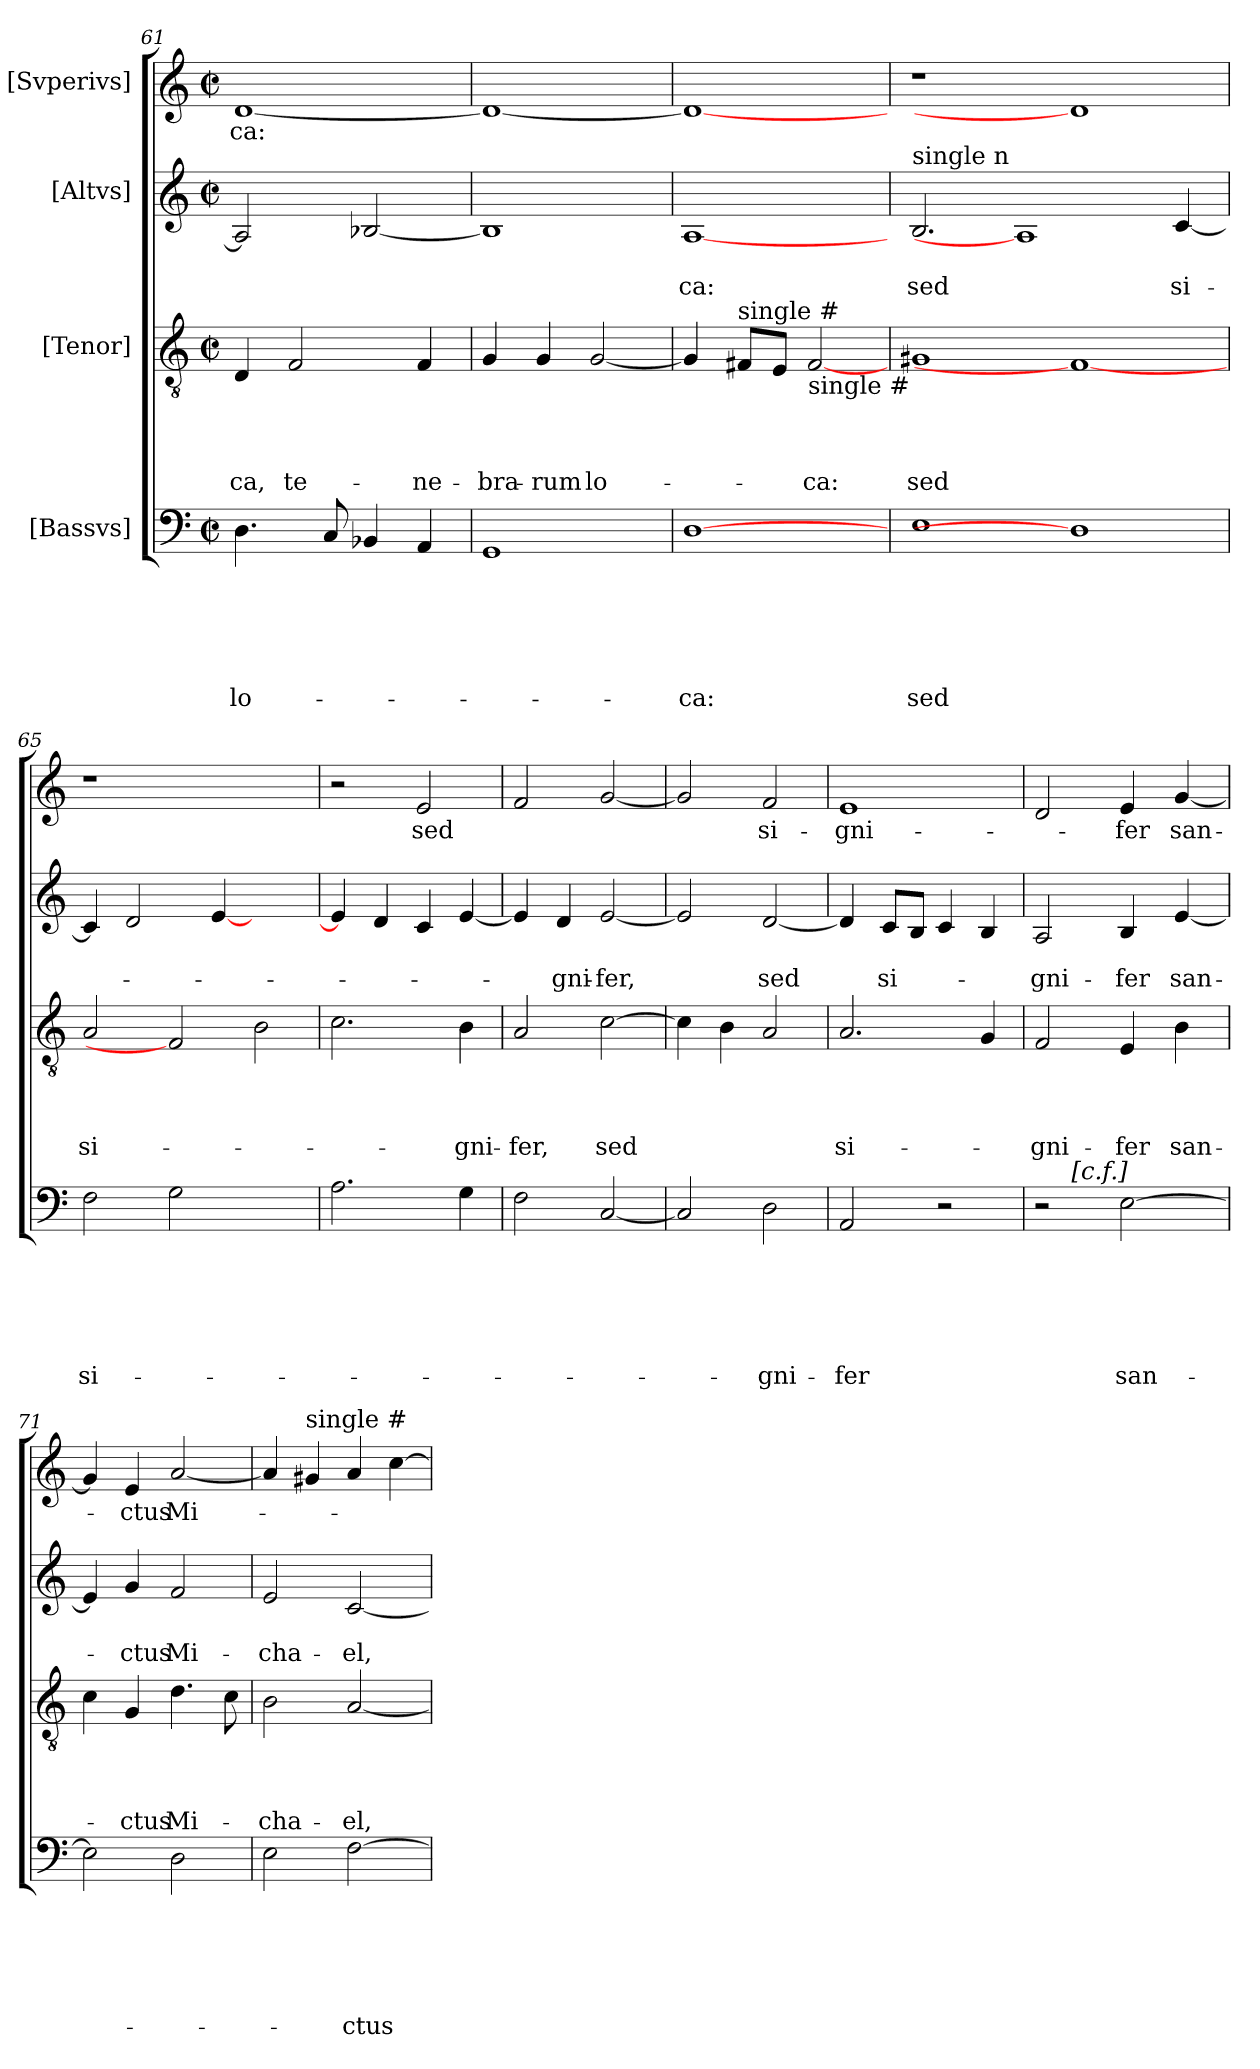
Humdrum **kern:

**kern	**text	**text	**text	**text	**text	**text	**kern	**text	**text	**text	**text	**kern	**text	**text	**kern	**text
*part4	*part4	*part4	*part4	*part4	*part4	*part4	*part3	*part3	*part3	*part3	*part3	*part2	*part2	*part2	*part1	*part1
*staff4	*staff4	*staff4	*staff4	*staff4	*staff4	*staff4	*staff3	*staff3	*staff3	*staff3	*staff3	*staff2	*staff2	*staff2	*staff1	*staff1
*I"[Bassvs]	*	*	*	*	*	*	*I"[Tenor]	*	*	*	*	*I"[Altvs]	*	*	*I"[Svperivs]	*
*clefF4	*	*	*	*	*	*	*clefGv2	*	*	*	*	*clefG2	*	*	*clefG2	*
*k[]	*	*	*	*	*	*	*k[]	*	*	*	*	*k[]	*	*	*k[]	*
*C:	*	*	*	*	*	*	*C:	*	*	*	*	*C:	*	*	*C:	*
*M2/2	*	*	*	*	*	*	*M2/2	*	*	*	*	*M2/2	*	*	*M2/2	*
*met(c|)	*	*	*	*	*	*	*met(c|)	*	*	*	*	*met(c|)	*	*	*met(c|)	*
=61	=61	=61	=61	=61	=61	=61	=61	=61	=61	=61	=61	=61	=61	=61	=61	=61
!	!	!	!	!	!	!LO:LY:b	!	!	!	!	!LO:LY:b	!	!	!	!	!LO:LY:b
4.D\	.	.	.	.	.	lo-	4D/	.	.	.	-ca,	2A/]	.	.	[<1d	-ca:
!	!	!	!	!	!	!	!	!	!	!	!LO:LY:b	!	!	!	!	!
.	.	.	.	.	.	.	2F/	.	.	.	te-	.	.	.	.	.
8C/	.	.	.	.	.	.	.	.	.	.	.	.	.	.	.	.
4BB-X/	.	.	.	.	.	.	.	.	.	.	.	[<2B-X/	.	.	.	.
!	!	!	!	!	!	!	!	!	!	!	!LO:LY:b	!	!	!	!	!
4AA/	.	.	.	.	.	.	4F/	.	.	.	-ne-	.	.	.	.	.
=62	=62	=62	=62	=62	=62	=62	=62	=62	=62	=62	=62	=62	=62	=62	=62	=62
!	!	!	!	!	!	!	!	!	!	!	!LO:LY:b	!	!	!	!	!
1GG	.	.	.	.	.	.	4G/	.	.	.	-bra-	1B-]	.	.	1d_	.
!	!	!	!	!	!	!	!	!	!	!	!LO:LY:b	!	!	!	!	!
.	.	.	.	.	.	.	4G/	.	.	.	-rum	.	.	.	.	.
!	!	!	!	!	!	!	!	!	!	!	!LO:LY:b	!	!	!	!	!
.	.	.	.	.	.	.	[<2G/	.	.	.	lo-	.	.	.	.	.
=63	=63	=63	=63	=63	=63	=63	=63	=63	=63	=63	=63	=63	=63	=63	=63	=63
!	!	!	!	!	!	!LO:LY:b	!	!	!	!	!	!	!	!LO:LY:b	!	!
[1D	.	.	.	.	.	-ca:	4G/]	.	.	.	.	[1A	.	-ca:	1d_	.
!	!	!	!	!	!	!	!LO:TX:a:t=single #	!	!	!	!	!	!	!	!	!
.	.	.	.	.	.	.	8F#/L	.	.	.	.	.	.	.	.	.
.	.	.	.	.	.	.	8E/J	.	.	.	.	.	.	.	.	.
!	!	!	!	!	!	!	!LO:TX:b:t=single #	!	!	!	!	!	!	!	!	!
!	!	!	!	!	!	!	!	!	!	!	!LO:LY:b	!	!	!	!	!
.	.	.	.	.	.	.	[2F#	.	.	.	-ca:	.	.	.	.	.
!!LO:LB:g=z
=64	=64	=64	=64	=64	=64	=64	=64	=64	=64	=64	=64	=64	=64	=64	=64	=64
!	!	!	!	!	!	!	!	!	!	!	!	!LO:TX:a:t=single n	!	!	!	!
!	!	!	!	!	!	!LO:LY:b	!	!	!	!	!LO:LY:b	!	!	!LO:LY:b	!	!
1E	.	.	.	.	.	sed	1G#X	.	.	.	sed	2.B/	.	sed	1r	.
.	.	.	.	.	.	.	.	.	.	.	.	1A]	.	.	.	.
1D]	.	.	.	.	.	.	1F#_	.	.	.	.	.	.	.	1d]	.
!	!	!	!	!	!	!	!	!	!	!	!	!	!	!LO:LY:b	!	!
.	.	.	.	.	.	.	.	.	.	.	.	[<4c/	.	si-	.	.
=65	=65	=65	=65	=65	=65	=65	=65	=65	=65	=65	=65	=65	=65	=65	=65	=65
!	!	!	!	!	!	!LO:LY:b	!	!	!	!	!LO:LY:b	!	!	!	!	!
2F\	.	.	.	.	.	si-	2A/	.	.	.	si-	4c/]	.	.	1r	.
.	.	.	.	.	.	.	.	.	.	.	.	2d/	.	.	.	.
2G\	.	.	.	.	.	.	2F#]	.	.	.	.	.	.	.	.	.
.	.	.	.	.	.	.	.	.	.	.	.	[<4e/	.	.	.	.
2ryy	.	.	.	.	.	.	2B\	.	.	.	.	2ryy	.	.	2ryy	.
=66	=66	=66	=66	=66	=66	=66	=66	=66	=66	=66	=66	=66	=66	=66	=66	=66
2.A\	.	.	.	.	.	.	2.c\	.	.	.	.	4e/]	.	.	2r	.
.	.	.	.	.	.	.	.	.	.	.	.	4d/	.	.	.	.
!	!	!	!	!	!	!	!	!	!	!	!	!	!	!	!	!LO:LY:b
.	.	.	.	.	.	.	.	.	.	.	.	4c/	.	.	2e/	sed
!	!	!	!	!	!	!	!	!	!	!	!LO:LY:b	!	!	!	!	!
4G\	.	.	.	.	.	.	4B\	.	.	.	-gni-	[<4e/	.	.	.	.
=67	=67	=67	=67	=67	=67	=67	=67	=67	=67	=67	=67	=67	=67	=67	=67	=67
!	!	!	!	!	!	!	!	!	!	!	!LO:LY:b	!	!	!	!	!
2F\	.	.	.	.	.	.	2A/	.	.	.	-fer,	4e/]	.	.	2f/	.
!	!	!	!	!	!	!	!	!	!	!	!	!	!	!LO:LY:b	!	!
.	.	.	.	.	.	.	.	.	.	.	.	4d/	.	-gni-	.	.
!	!	!	!	!	!	!	!	!	!	!	!LO:LY:b	!	!	!LO:LY:b	!	!
[<2C/	.	.	.	.	.	.	[>2c\	.	.	.	sed	[<2e/	.	-fer,	[<2g/	.
=68	=68	=68	=68	=68	=68	=68	=68	=68	=68	=68	=68	=68	=68	=68	=68	=68
2C/]	.	.	.	.	.	.	4c\]	.	.	.	.	2e/]	.	.	2g/]	.
.	.	.	.	.	.	.	4B\	.	.	.	.	.	.	.	.	.
!	!	!	!	!	!	!LO:LY:b	!	!	!	!	!	!	!	!LO:LY:b	!	!LO:LY:b
2D\	.	.	.	.	.	-gni-	2A/	.	.	.	.	[<2d/	.	sed	2f/	si-
=69	=69	=69	=69	=69	=69	=69	=69	=69	=69	=69	=69	=69	=69	=69	=69	=69
!	!	!	!	!	!	!LO:LY:b	!	!	!	!	!LO:LY:b	!	!	!	!	!LO:LY:b
2AA/	.	.	.	.	.	-fer	2.A/	.	.	.	si-	4d/]	.	.	1e	-gni-
!	!	!	!	!	!	!	!	!	!	!	!	!	!	!LO:LY:b	!	!
.	.	.	.	.	.	.	.	.	.	.	.	8c/L	.	si-	.	.
.	.	.	.	.	.	.	.	.	.	.	.	8B/J	.	.	.	.
2r	.	.	.	.	.	.	.	.	.	.	.	4c/	.	.	.	.
.	.	.	.	.	.	.	4G/	.	.	.	.	4B/	.	.	.	.
=70	=70	=70	=70	=70	=70	=70	=70	=70	=70	=70	=70	=70	=70	=70	=70	=70
!	!	!	!	!	!	!	!	!	!	!	!LO:LY:b	!	!	!LO:LY:b	!	!
*^	*	*	*	*	*	*	*	*	*	*	*	*	*	*	*	*
2r	8.ryy	.	.	.	.	.	.	2F/	.	.	.	-gni-	2A/	.	-gni-	2d/	.
!	!LO:TX:a:t=[c.f.]	!	!	!	!	!	!	!	!	!	!	!	!	!	!	!	!
.	2ryy	.	.	.	.	.	.	.	.	.	.	.	.	.	.	.	.
!	!	!	!	!	!	!	!LO:LY:b	!	!	!	!	!LO:LY:b	!	!	!LO:LY:b	!	!LO:LY:b
[<2E\	.	.	.	.	.	.	san-	4E/	.	.	.	-fer	4B/	.	-fer	4e/	-fer
.	4ryy	.	.	.	.	.	.	.	.	.	.	.	.	.	.	.	.
!	!	!	!	!	!	!	!	!	!	!	!	!LO:LY:b	!	!	!LO:LY:b	!	!LO:LY:b
.	.	.	.	.	.	.	.	4B\	.	.	.	san-	[<4e/	.	san-	[<4g/	san-
.	16ryy	.	.	.	.	.	.	.	.	.	.	.	.	.	.	.	.
*v	*v	*	*	*	*	*	*	*	*	*	*	*	*	*	*	*	*
!!LO:PB:g=z
=71	=71	=71	=71	=71	=71	=71	=71	=71	=71	=71	=71	=71	=71	=71	=71	=71
2E\]	.	.	.	.	.	.	4c\	.	.	.	.	4e/]	.	.	4g/]	.
!	!	!	!	!	!	!	!	!	!	!	!LO:LY:b	!	!	!LO:LY:b	!	!LO:LY:b
.	.	.	.	.	.	.	4G/	.	.	.	-ctus	4g/	.	-ctus	4e/	-ctus
!	!	!	!	!	!	!	!	!	!	!	!LO:LY:b	!	!	!LO:LY:b	!	!LO:LY:b
2D\	.	.	.	.	.	.	4.d\	.	.	.	Mi-	2f/	.	Mi-	[<2a/	Mi-
.	.	.	.	.	.	.	8c\	.	.	.	.	.	.	.	.	.
=72	=72	=72	=72	=72	=72	=72	=72	=72	=72	=72	=72	=72	=72	=72	=72	=72
!	!	!	!	!	!	!	!	!	!	!	!LO:LY:b	!	!	!LO:LY:b	!	!
2E\	.	.	.	.	.	.	2B\	.	.	.	-cha-	2e/	.	-cha-	4a/]	.
!	!	!	!	!	!	!	!	!	!	!	!	!	!	!	!LO:TX:a:t=single #	!
.	.	.	.	.	.	.	.	.	.	.	.	.	.	.	4g#/	.
!	!	!	!	!	!	!LO:LY:b	!	!	!	!	!LO:LY:b	!	!	!LO:LY:b	!	!
[>2F\	.	.	.	.	.	-ctus	[<2A/	.	.	.	-el,	[<2c/	.	-el,	4a/	.
.	.	.	.	.	.	.	.	.	.	.	.	.	.	.	[>4cc\	.
=	=	=	=	=	=	=	=	=	=	=	=	=	=	=	=	=
*-	*-	*-	*-	*-	*-	*-	*-	*-	*-	*-	*-	*-	*-	*-	*-	*-
